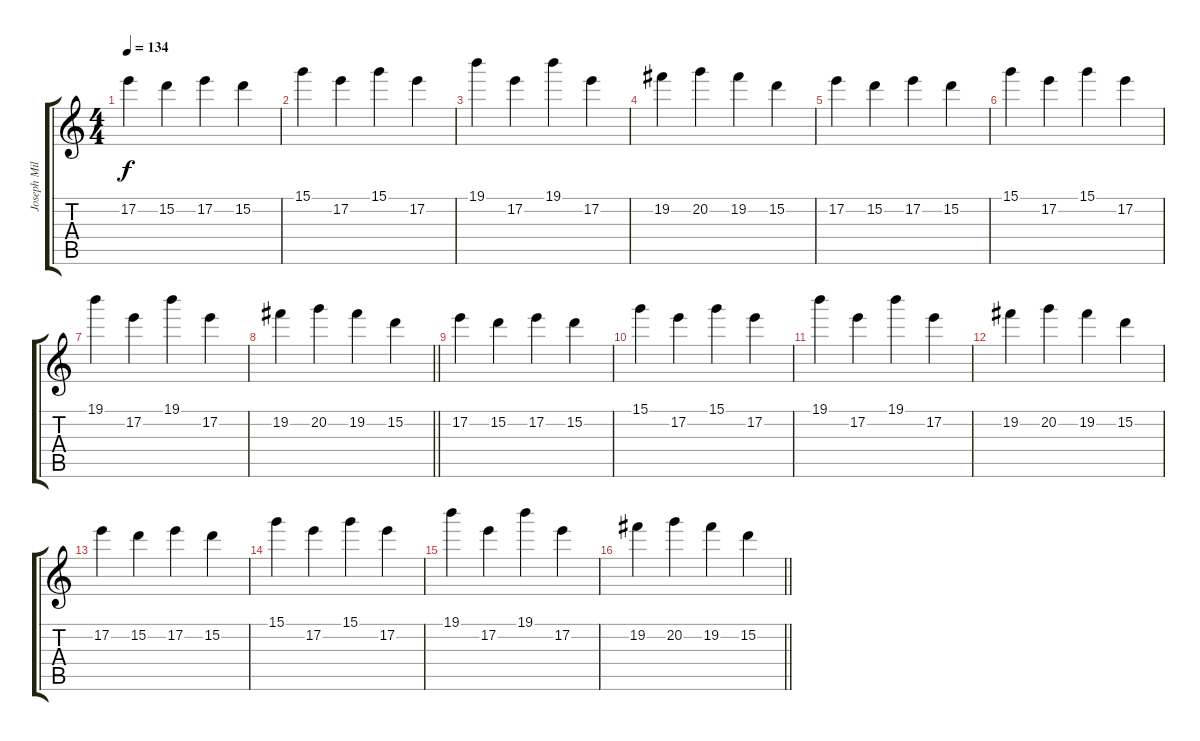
\track ("Joseph Milligan" "Joseph Mil") {instrument electricguitarjazz}
\staff {score tabs}
\tuning (E4 B3 G3 D3 A2 E2) {hide}
\ts (4 4)
\tempo 134
\clef g2
\ks c
17.2.4{dy f} 15.2.4 17.2.4 15.2.4 |
15.1.4 17.2.4 15.1.4 17.2.4 |
19.1.4 17.2.4 19.1.4 17.2.4 |
19.2.4 20.2.4 19.2.4 15.2.4 |
17.2.4 15.2.4 17.2.4 15.2.4 |
15.1.4 17.2.4 15.1.4 17.2.4 |
19.1.4 17.2.4 19.1.4 17.2.4 |
\barLineRight lightlight
19.2.4 20.2.4 19.2.4 15.2.4 |
17.2.4 15.2.4 17.2.4 15.2.4 |
15.1.4 17.2.4 15.1.4 17.2.4 |
19.1.4 17.2.4 19.1.4 17.2.4 |
19.2.4 20.2.4 19.2.4 15.2.4 |
17.2.4 15.2.4 17.2.4 15.2.4 |
15.1.4 17.2.4 15.1.4 17.2.4 |
19.1.4 17.2.4 19.1.4 17.2.4 |
\barLineRight lightlight
19.2.4 20.2.4 19.2.4 15.2.4
